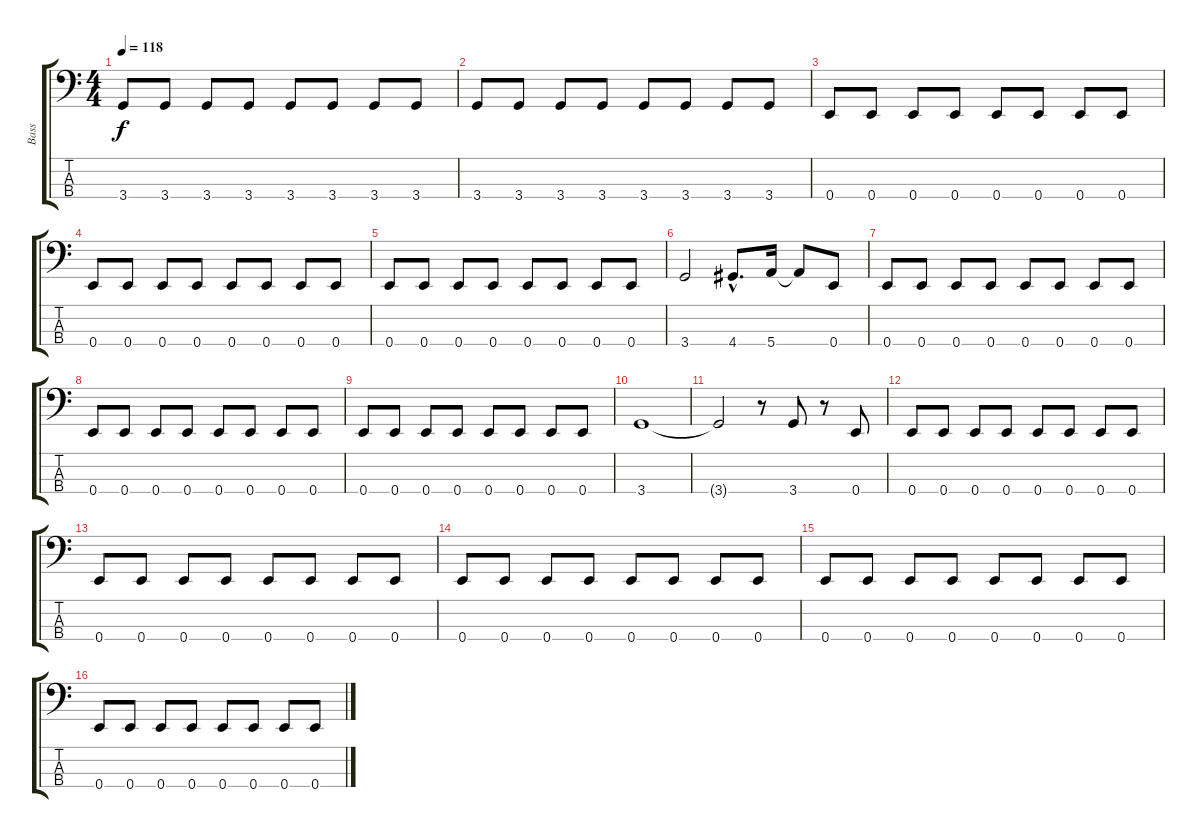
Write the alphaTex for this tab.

\track ("Bass" "Bass") {instrument electricbassfinger}
\staff {score tabs}
\tuning (G2 D2 A1 E1) {hide}
\ts (4 4)
\tempo 118
\clef f4
\ks c
3.4.8{dy f instrument electricbassfinger} 3.4.8 3.4.8 3.4.8 3.4.8 3.4.8 3.4.8 3.4.8 |
3.4.8 3.4.8 3.4.8 3.4.8 3.4.8 3.4.8 3.4.8 3.4.8 |
0.4.8 0.4.8 0.4.8 0.4.8 0.4.8 0.4.8 0.4.8 0.4.8 |
0.4.8 0.4.8 0.4.8 0.4.8 0.4.8 0.4.8 0.4.8 0.4.8 |
0.4.8 0.4.8 0.4.8 0.4.8 0.4.8 0.4.8 0.4.8 0.4.8 |
3.4.2 4.4{hac}.8{d} 5.4.16 5.4{t}.8 0.4.8 |
0.4.8 0.4.8 0.4.8 0.4.8 0.4.8 0.4.8 0.4.8 0.4.8 |
0.4.8 0.4.8 0.4.8 0.4.8 0.4.8 0.4.8 0.4.8 0.4.8 |
0.4.8 0.4.8 0.4.8 0.4.8 0.4.8 0.4.8 0.4.8 0.4.8 |
3.4.1 |
3.4{t}.2 r.8 3.4.8 r.8 0.4.8 |
0.4.8 0.4.8 0.4.8 0.4.8 0.4.8 0.4.8 0.4.8 0.4.8 |
0.4.8 0.4.8 0.4.8 0.4.8 0.4.8 0.4.8 0.4.8 0.4.8 |
0.4.8 0.4.8 0.4.8 0.4.8 0.4.8 0.4.8 0.4.8 0.4.8 |
0.4.8 0.4.8 0.4.8 0.4.8 0.4.8 0.4.8 0.4.8 0.4.8 |
0.4.8 0.4.8 0.4.8 0.4.8 0.4.8 0.4.8 0.4.8 0.4.8
